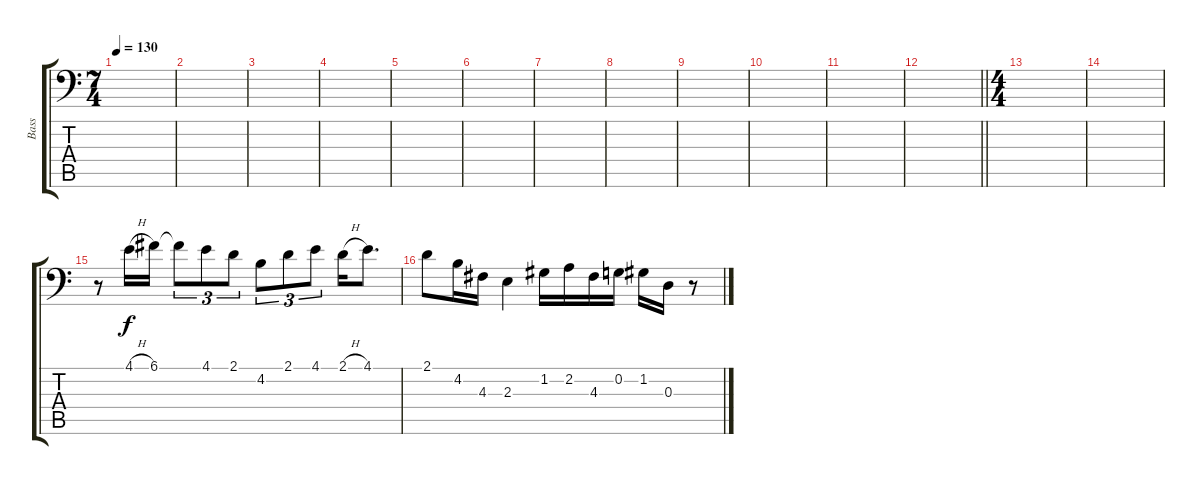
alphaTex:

\track ("Bass" "Bass") {instrument electricbassfinger}
\staff {score tabs}
\tuning (C3 G2 D2 A1 E1 B0) {hide}
\ts (7 4)
\tempo 130
\clef f4
\ks c
|
|
|
|
|
|
|
|
|
|
|
\barLineRight lightlight
|
\ts (4 4)
|
|
r.8 4.1{h}.16 6.1.16 6.1{t}.8{tu (3 2)} 4.1.8{tu (3 2)} 2.1.8{tu (3 2)} 4.2.8{tu (3 2)} 2.1.8{tu (3 2)} 4.1.8{tu (3 2)} 2.1{h}.16 4.1.8{d} |
2.1.8 4.2.16 4.3.16 2.3.4 1.2.16 2.2.16 4.3.16 0.2.16 1.2.16 0.3.16 r.8
